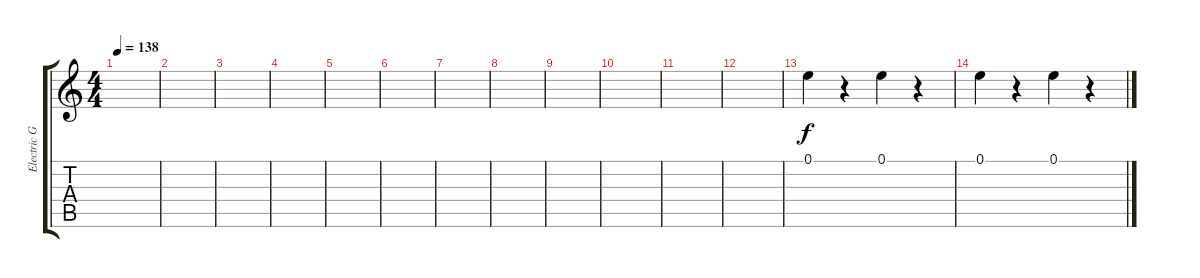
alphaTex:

\track ("Electric Guitar" "Electric G") {instrument distortionguitar}
\staff {score tabs}
\tuning (E4 B3 G3 D3 A2 E2) {hide}
\ts (4 4)
\tempo 138
\clef g2
\ks c
|
|
|
|
|
|
|
|
|
|
|
|
0.1.4{volume 6} r.4 0.1.4 r.4 |
0.1.4 r.4 0.1.4 r.4
